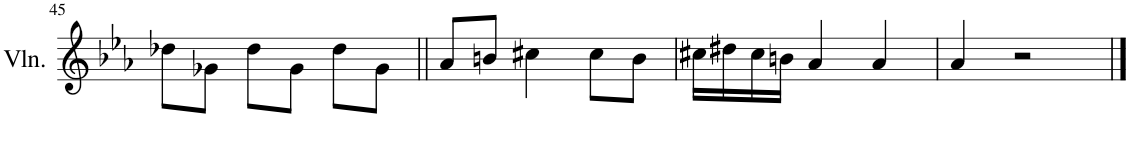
**kern
*part1
*staff1
*I"Violin
*I'Vln.
!!LO:PB:g=z
*clefG2
*k[b-e-a-]
*M3/4
=45
8dd-X\L
8g-X\J
8dd-\L
8g-\J
8dd-\L
8g-\J
=46||
8a-/L
8bn/J
4cc#X\
8cc#\L
8b\J
=47
16cc#X\LL
16dd#X\
16cc#\
16bn\JJ
4a-/
4a-/
=48
4a-/
2r
==
*-
